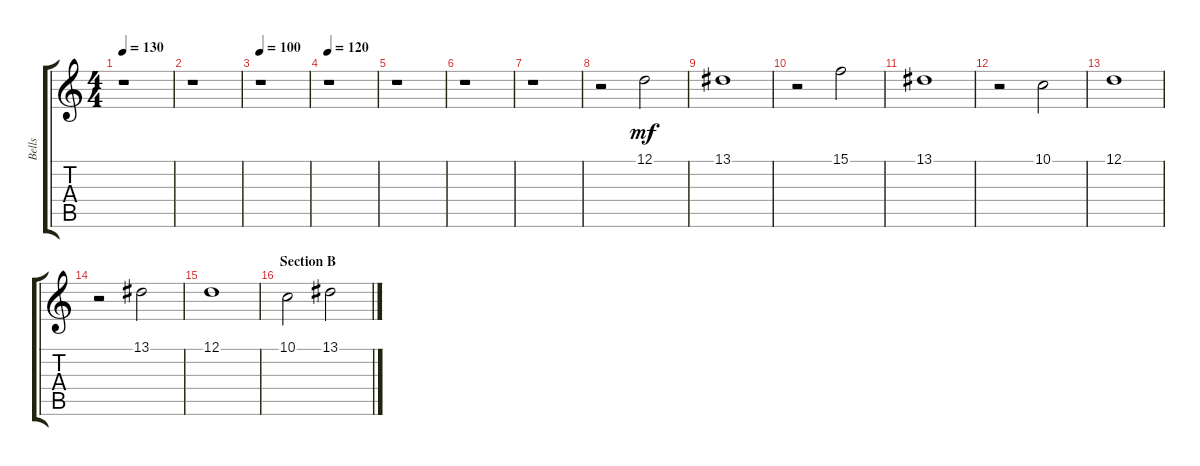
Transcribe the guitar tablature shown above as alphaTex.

\track ("Bells" "Bells") {instrument tubularbells}
\staff {score tabs}
\tuning (D4 A3 F3 C3 G2 C2) {hide}
\ts (4 4)
\tempo 130
\clef g2
\ks aminor
r.1{dy mf} |
r.1 |
\tempo 100
r.1 |
\tempo 120
r.1 |
r.1 |
r.1 |
r.1 |
r.2 12.1.2 |
13.1.1 |
r.2 15.1.2 |
13.1.1 |
r.2 10.1.2 |
12.1.1 |
r.2 13.1.2 |
12.1.1 |
\section ("" "Section B")
10.1.2 13.1.2
